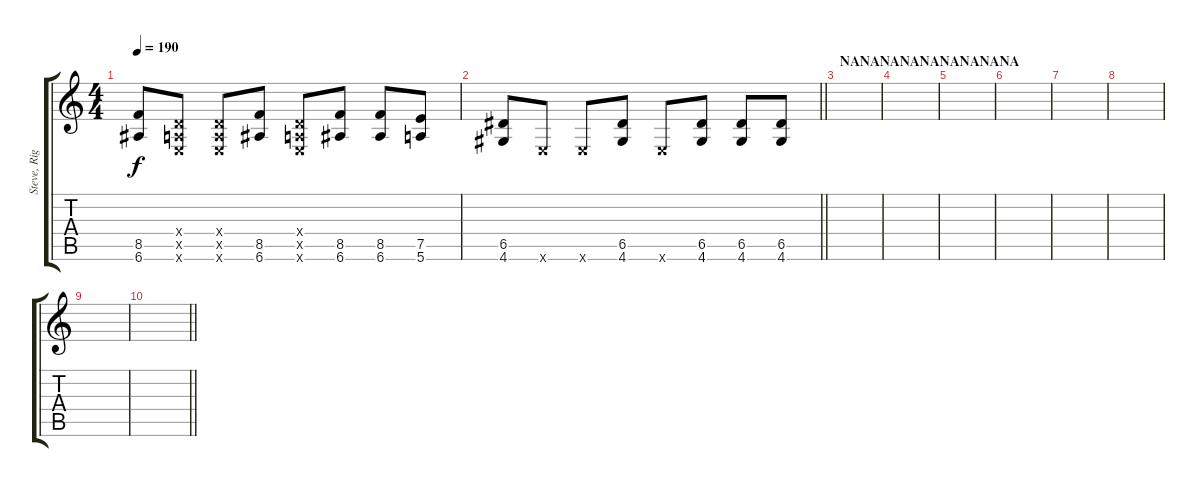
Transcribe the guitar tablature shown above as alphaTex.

\track ("Steve, Righ? Left" "Steve, Rig") {instrument distortionguitar}
\staff {score tabs}
\tuning (E4 B3 G3 D3 A2 E2) {hide}
\ts (4 4)
\tempo 190
\clef g2
\ks c
(8.5 6.6).8{dy f} (0.4{x} 0.5{x} 0.6{x}).8 (0.4{x} 0.5{x} 0.6{x}).8 (8.5 6.6).8 (0.4{x} 0.5{x} 0.6{x}).8 (8.5 6.6).8 (8.5 6.6).8 (7.5 5.6).8 |
\barLineRight lightlight
(6.5 4.6).8 0.6{x}.8 0.6{x}.8 (6.5 4.6).8 0.6{x}.8 (6.5 4.6).8 (6.5 4.6).8 (6.5 4.6).8 |
\section ("" "NANANANANANANANANA")
|
|
|
|
|
|
|
\barLineRight lightlight
